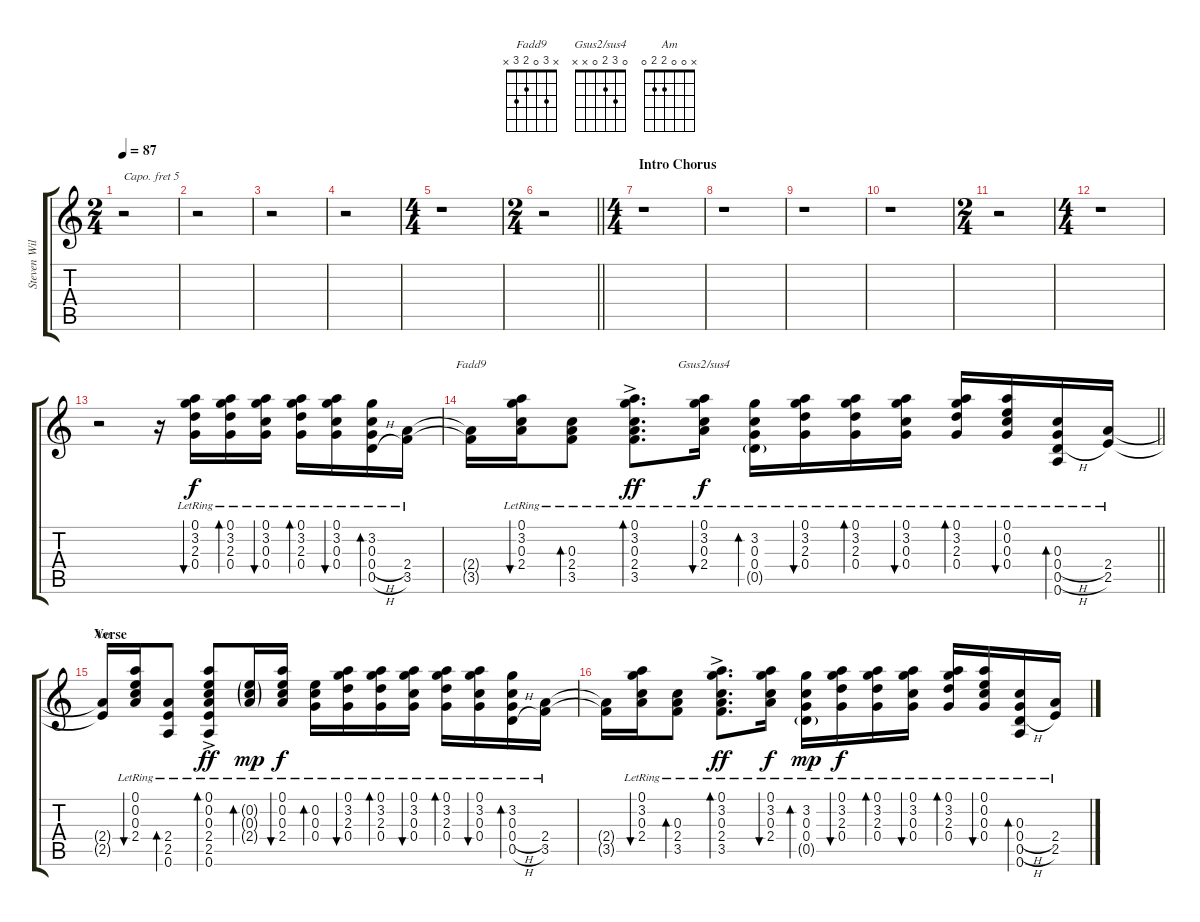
\track ("Steven Wilson Clean Gtr. R" "Steven Wil") {instrument electricguitarclean}
\staff {score tabs}
\capo 5
\tuning (E4 B3 G3 D3 A2 E2) {hide}
\chord ("Fadd9" x 3 0 2 3 x)
\chord ("Gsus2/sus4" 0 3 2 0 x x)
\chord ("Am" x 0 0 2 2 0)
\ts (2 4)
\tempo 87
\clef g2
\ks aminor
r.2{dy f} |
r.2 |
r.2 |
r.2 |
\ts (4 4)
r.1 |
\ts (2 4)
\barLineRight lightlight
r.2 |
\ts (4 4)
\section ("" "Intro Chorus")
r.1 |
r.1 |
r.1 |
r.1 |
\ts (2 4)
r.2 |
\ts (4 4)
r.1 |
r.2 r.16 (0.1{lr} 3.2{lr} 2.3{lr} 0.4{lr}).16{bu 30} (0.1{lr} 3.2{lr} 2.3{lr} 0.4{lr}).16{bd 30} (0.1{lr} 3.2{lr} 0.3{lr} 0.4{lr}).16{bu 30} (0.1{lr} 3.2{lr} 2.3{lr} 0.4{lr}).16{bd 30} (0.1{lr} 3.2{lr} 0.3{lr} 0.4{lr}).16{bu 30} (3.2{lr} 0.3{lr} 0.4{h lr} 0.5{h lr}).16{bd 30} (2.4{lr} 3.5{lr}).16 |
\barLineRight lightlight
(2.4{t} 3.5{t}).16{ch "Fadd9"} (0.1{lr} 3.2{lr} 0.3{lr} 2.4{lr}).16{bu 30} (0.3{lr} 2.4{lr} 3.5{lr}).8{bd 30} (0.1{ac lr} 3.2{ac lr} 0.3{ac lr} 2.4{ac lr} 3.5{ac lr}).8{d bd 30 dy ff} (0.1{lr} 3.2{lr} 0.3{lr} 2.4{lr}).16{bu 30 ch "Gsus2/sus4" dy f} (3.2{lr} 0.3{lr} 0.4{lr} 0.5{g}).16{bd 30} (0.1{lr} 3.2{lr} 2.3{lr} 0.4{lr}).16{bu 30} (0.1{lr} 3.2{lr} 2.3{lr} 0.4{lr}).16{bd 30} (0.1{lr} 3.2{lr} 0.3{lr} 0.4{lr}).16{bu 30} (0.1{lr} 3.2{lr} 2.3{lr} 0.4{lr}).16{bd 30} (0.1{lr} 0.2{lr} 0.3{lr} 0.4{lr}).16{bu 30} (0.3{lr} 0.4{h lr} 0.5{h lr} 0.6{lr}).16{bd 30} (2.4{lr} 2.5{lr}).16 |
\section ("" "Verse")
(2.4{t} 2.5{t}).16{ch "Am"} (0.1{lr} 0.2{lr} 0.3{lr} 2.4{lr}).16{bu 30} (2.4{lr} 2.5{lr} 0.6{lr}).8{bd 30} (0.1{ac lr} 0.2{ac lr} 0.3{ac lr} 2.4{ac lr} 2.5{ac lr} 0.6{ac lr}).8{bd 30 dy ff} (0.2{g lr} 0.3{g lr} 2.4{g lr}).16{bd 30 dy mp} (0.1{lr} 0.2{lr} 0.3{lr} 2.4{lr}).16{bu 30 dy f} (0.2{lr} 0.3{lr} 0.4{lr}).16{bd 30} (0.1{lr} 3.2{lr} 2.3{lr} 0.4{lr}).16{bu 30} (0.1{lr} 3.2{lr} 2.3{lr} 0.4{lr}).16{bd 30} (0.1{lr} 3.2{lr} 0.3{lr} 0.4{lr}).16{bu 30} (0.1{lr} 3.2{lr} 2.3{lr} 0.4{lr}).16{bd 30} (0.1{lr} 3.2{lr} 0.3{lr} 0.4{lr}).16{bu 30} (3.2{lr} 0.3{lr} 0.4{h lr} 0.5{h lr}).16{bd 30} (2.4{lr} 3.5{lr}).16 |
(2.4{t} 3.5{t}).16 (0.1{lr} 3.2{lr} 0.3{lr} 2.4{lr}).16{bu 30} (0.3{lr} 2.4{lr} 3.5{lr}).8{bd 30} (0.1{ac lr} 3.2{ac lr} 0.3{ac lr} 2.4{ac lr} 3.5{ac lr}).8{d bd 30 dy ff} (0.1{lr} 3.2{lr} 0.3{lr} 2.4{lr}).16{bu 30 dy f} (3.2{lr} 0.3{lr} 0.4{lr} 0.5{g}).16{bd 30 dy mp} (0.1{lr} 3.2{lr} 2.3{lr} 0.4{lr}).16{bu 30 dy f} (0.1{lr} 3.2{lr} 2.3{lr} 0.4{lr}).16{bd 30} (0.1{lr} 3.2{lr} 0.3{lr} 0.4{lr}).16{bu 30} (0.1{lr} 3.2{lr} 2.3{lr} 0.4{lr}).16{bd 30} (0.1{lr} 0.2{lr} 0.3{lr} 0.4{lr}).16{bu 30} (0.3{lr} 0.4{h lr} 0.5{h lr} 0.6{lr}).16{bd 30} (2.4{lr} 2.5{lr}).16
